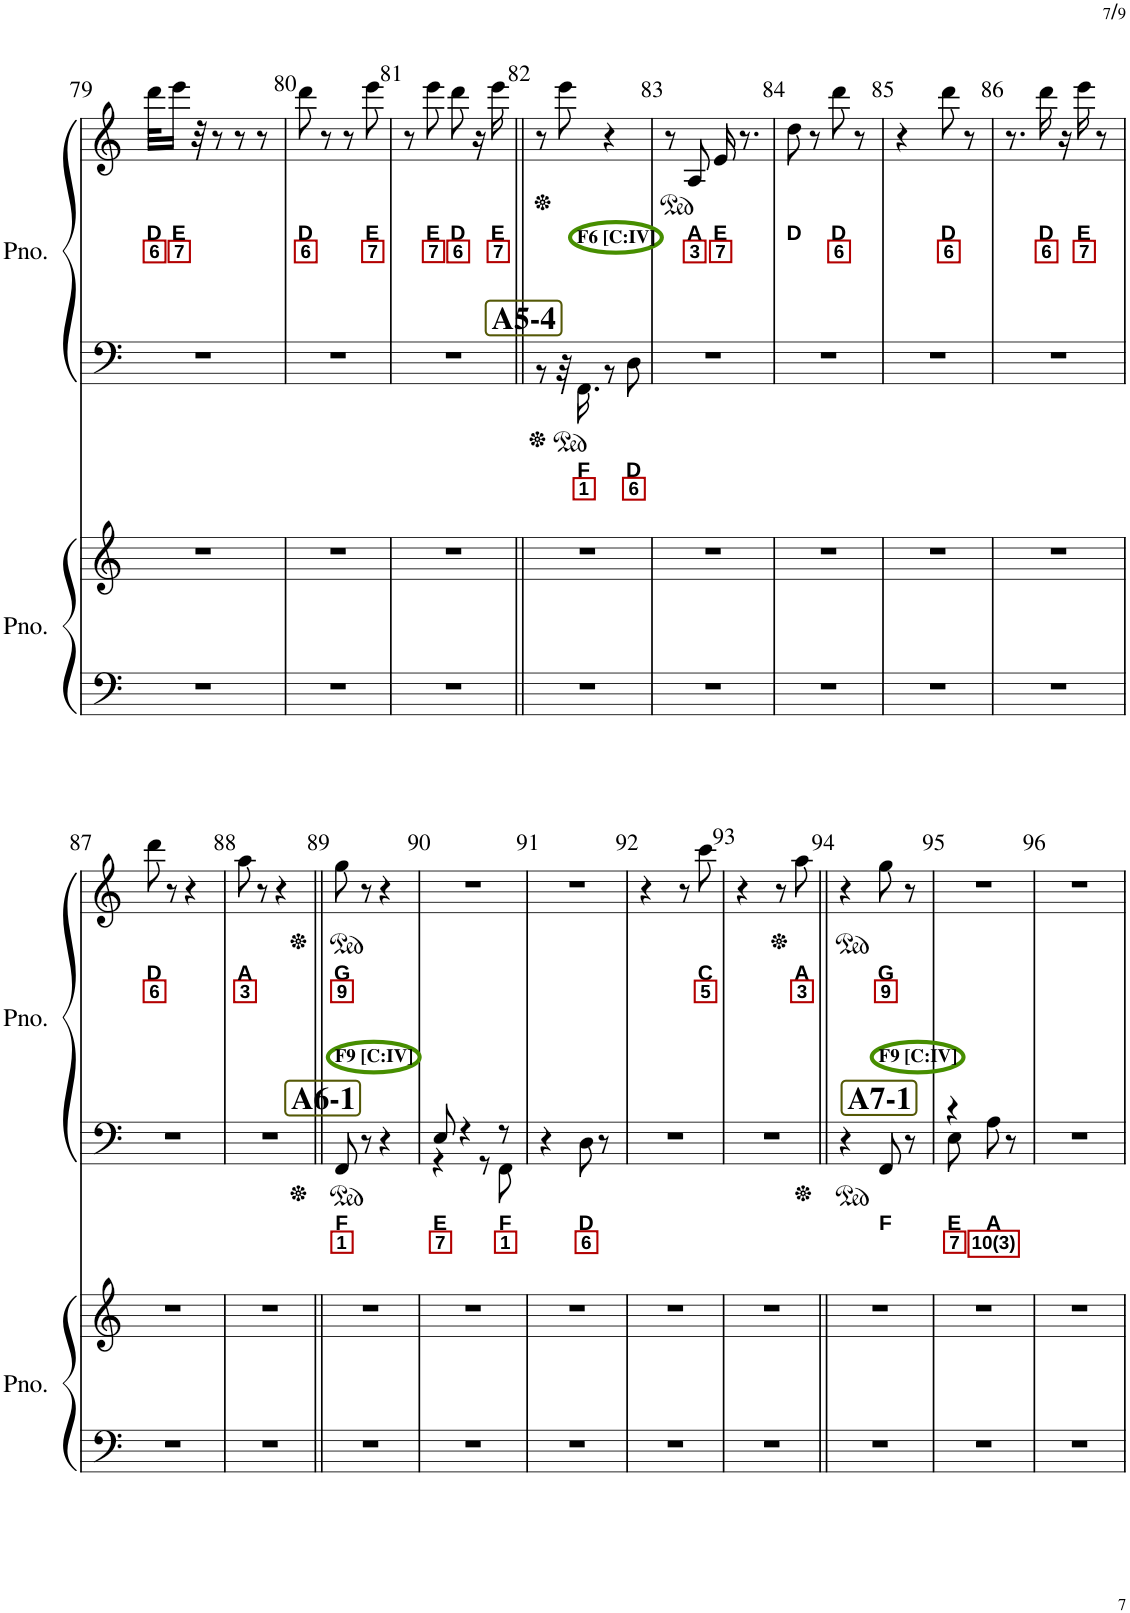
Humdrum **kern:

**kern	**kern	**kern	**text	**text	**text	**kern	**text	**text	**text
*part2	*part2	*part1	*part1	*part1	*part1	*part1	*part1	*part1	*part1
*staff4	*staff3	*staff2	*staff2	*staff2	*staff2	*staff1	*staff1	*staff1	*staff1
*I"ピアノ	*	*I"ピアノ	*	*	*	*	*	*	*
!!LO:PB:g=z
*clefF4	*clefG2	*clefF4	*	*	*	*clefG2	*	*	*
*k[]	*k[]	*k[]	*	*	*	*k[]	*	*	*
*M2/4	*M2/4	*M2/4	*	*	*	*M2/4	*	*	*
=79	=79	=79	=79	=79	=79	=79	=79	=79	=79
!	!	!	!	!	!	!	!	!LO:LY:b	!LO:LY:b
2r	2r	2r	.	.	.	32ddd\KLL	.	D	6
!	!	!	!	!	!	!	!	!LO:LY:b	!LO:LY:b
.	.	.	.	.	.	16eee\JJ	.	E	7
.	.	.	.	.	.	32r	.	.	.
.	.	.	.	.	.	8r	.	.	.
.	.	.	.	.	.	8r	.	.	.
.	.	.	.	.	.	8r	.	.	.
=80	=80	=80	=80	=80	=80	=80	=80	=80	=80
!	!	!	!	!	!	!	!	!LO:LY:b	!LO:LY:b
2r	2r	2r	.	.	.	8ddd\	.	D	6
.	.	.	.	.	.	8r	.	.	.
.	.	.	.	.	.	8r	.	.	.
!	!	!	!	!	!	!	!	!LO:LY:b	!LO:LY:b
.	.	.	.	.	.	8eee\	.	E	7
=81	=81	=81	=81	=81	=81	=81	=81	=81	=81
2r	2r	2r	.	.	.	8r	.	.	.
!	!	!	!	!	!	!	!	!LO:LY:b	!LO:LY:b
.	.	.	.	.	.	8eee\	.	E	7
!	!	!	!	!	!	!	!	!LO:LY:b	!LO:LY:b
.	.	.	.	.	.	8ddd\	.	D	6
.	.	.	.	.	.	16r	.	.	.
!	!	!	!	!	!	!	!	!LO:LY:b	!LO:LY:b
.	.	.	.	.	.	16eee\	.	E	7
!!LO:REH:place=s1:b:B:cj:fs=15:t=A5-4
=82||	=82||	=82||	=82||	=82||	=82||	=82||	=82||	=82||	=82||
*	*	*^	*	*	*	*^	*	*	*
2r	2r	8ryy	8r	.	.	.	8r	8ryy	.	.	.
*	*	*ped	*	*	*	*	*	*	*	*	*
.	.	8ryy	32r	.	.	.	8eee\	32ryy	.	.	.
!	!	!	!	!	!	!	!	!LO:TX:b:B:t=F6 [C&colon;IV]	!	!	!
!	!	!	!	!	!LO:LY:b	!LO:LY:b	!	!	!	!	!
.	.	.	16.FF\	.	F	1	.	4ryy	.	.	.
.	.	8ryy	8r	.	.	.	4r	.	.	.	.
!	!	!	!	!	!LO:LY:b	!LO:LY:b	!	!	!	!	!
.	.	8ryy	8D\	.	D	6	.	.	.	.	.
.	.	.	.	.	.	.	.	16.ryy	.	.	.
*	*	*v	*v	*	*	*	*	*	*	*	*
*	*	*	*	*	*	*v	*v	*	*	*
=83	=83	=83	=83	=83	=83	=83	=83	=83	=83
*	*	*	*	*	*	*ped	*	*	*
2r	2r	2r	.	.	.	8r	.	.	.
!	!	!	!	!	!	!	!	!LO:LY:b	!LO:LY:b
.	.	.	.	.	.	8A/	.	A	3
!	!	!	!	!	!	!	!	!LO:LY:b	!LO:LY:b
.	.	.	.	.	.	16e/	.	E	7
.	.	.	.	.	.	8.r	.	.	.
=84	=84	=84	=84	=84	=84	=84	=84	=84	=84
!	!	!	!	!	!	!	!	!LO:LY:b	!
2r	2r	2r	.	.	.	8dd\	.	D	.
.	.	.	.	.	.	8r	.	.	.
!	!	!	!	!	!	!	!	!LO:LY:b	!LO:LY:b
.	.	.	.	.	.	8ddd\	.	D	6
.	.	.	.	.	.	8r	.	.	.
=85	=85	=85	=85	=85	=85	=85	=85	=85	=85
2r	2r	2r	.	.	.	4r	.	.	.
!	!	!	!	!	!	!	!	!LO:LY:b	!LO:LY:b
.	.	.	.	.	.	8ddd\	.	D	6
.	.	.	.	.	.	8r	.	.	.
=86	=86	=86	=86	=86	=86	=86	=86	=86	=86
2r	2r	2r	.	.	.	8.r	.	.	.
!	!	!	!	!	!	!	!	!LO:LY:b	!LO:LY:b
.	.	.	.	.	.	16ddd\	.	D	6
.	.	.	.	.	.	16r	.	.	.
!	!	!	!	!	!	!	!	!LO:LY:b	!LO:LY:b
.	.	.	.	.	.	16eee\	.	E	7
.	.	.	.	.	.	8r	.	.	.
!!LO:LB:g=z
=87	=87	=87	=87	=87	=87	=87	=87	=87	=87
!	!	!	!	!	!	!	!	!LO:LY:b	!LO:LY:b
2r	2r	2r	.	.	.	8ddd\	.	D	6
.	.	.	.	.	.	8r	.	.	.
.	.	.	.	.	.	4r	.	.	.
=88	=88	=88	=88	=88	=88	=88	=88	=88	=88
!	!	!	!	!	!	!	!	!LO:LY:b	!LO:LY:b
2r	2r	2r	.	.	.	8aa\	.	A	3
.	.	.	.	.	.	8r	.	.	.
.	.	.	.	.	.	4r	.	.	.
!!LO:REH:place=s1:b:B:cj:fs=15:t=A6-1
=89||	=89||	=89||	=89||	=89||	=89||	=89||	=89||	=89||	=89||
*	*	*Xped	*	*	*	*	*	*	*
!	!	!	!	!LO:LY:b	!LO:LY:b	!	!	!	!
*	*	*	*	*	*	*Xped	*	*	*
*	*	*	*	*	*	*ped	*	*	*
!	!	!	!	!	!	!LO:TX:b:B:t=F9 [C&colon;IV]	!	!	!
!	!	!	!	!	!	!	!	!LO:LY:b	!LO:LY:b
2r	2r	8FF/	.	F	1	8gg\	.	G	9
.	.	8r	.	.	.	8r	.	.	.
.	.	4r	.	.	.	4r	.	.	.
=90	=90	=90	=90	=90	=90	=90	=90	=90	=90
!	!	!	!	!LO:LY:b	!LO:LY:b	!	!	!	!
*	*	*^	*	*	*	*	*	*	*
2r	2r	8E/	4r	.	E	7	2r	.	.	.
.	.	4r	.	.	.	.	.	.	.	.
.	.	.	8r	.	.	.	.	.	.	.
!	!	!	!	!	!LO:LY:b	!LO:LY:b	!	!	!	!
.	.	8r	8FF\	.	F	1	.	.	.	.
*	*	*v	*v	*	*	*	*	*	*	*
=91	=91	=91	=91	=91	=91	=91	=91	=91	=91
2r	2r	4r	.	.	.	2r	.	.	.
!	!	!	!	!LO:LY:b	!LO:LY:b	!	!	!	!
.	.	8D\	.	D	6	.	.	.	.
.	.	8r	.	.	.	.	.	.	.
=92	=92	=92	=92	=92	=92	=92	=92	=92	=92
2r	2r	2r	.	.	.	4r	.	.	.
.	.	.	.	.	.	8r	.	.	.
!	!	!	!	!	!	!	!	!LO:LY:b	!LO:LY:b
.	.	.	.	.	.	8ccc\	.	C	5
=93	=93	=93	=93	=93	=93	=93	=93	=93	=93
2r	2r	2r	.	.	.	4r	.	.	.
.	.	.	.	.	.	8r	.	.	.
*	*	*	*	*	*	*Xped	*	*	*
!	!	!	!	!	!	!	!	!LO:LY:b	!LO:LY:b
.	.	.	.	.	.	8aa\	.	A	3
!!LO:REH:place=s1:b:B:cj:fs=15:t=A7-1:qo=1
=94||	=94||	=94||	=94||	=94||	=94||	=94||	=94||	=94||	=94||
2r	2r	4r	.	.	.	4r	.	.	.
!	!	!	!	!	!	!LO:TX:b:B:t=F9 [C&colon;IV]	!	!	!
!	!	!	!	!LO:LY:b	!	!	!	!LO:LY:b	!LO:LY:b
.	.	8FF/	.	F	.	8gg\	.	G	9
.	.	8r	.	.	.	8r	.	.	.
=95	=95	=95	=95	=95	=95	=95	=95	=95	=95
*	*	*^	*	*	*	*	*	*	*
!	!	!	!	!	!LO:LY:b	!LO:LY:b	!	!	!	!
2r	2r	4r	8E\	.	E	7	2r	.	.	.
.	.	.	4.ryy	.	.	.	.	.	.	.
!	!	!	!	!	!LO:LY:b	!LO:LY:b	!	!	!	!
.	.	8A\	.	.	A	10(3)	.	.	.	.
.	.	8r	.	.	.	.	.	.	.	.
*	*	*v	*v	*	*	*	*	*	*	*
=96	=96	=96	=96	=96	=96	=96	=96	=96	=96
2r	2r	2r	.	.	.	2r	.	.	.
=	=	=	=	=	=	=	=	=	=
*-	*-	*-	*-	*-	*-	*-	*-	*-	*-
